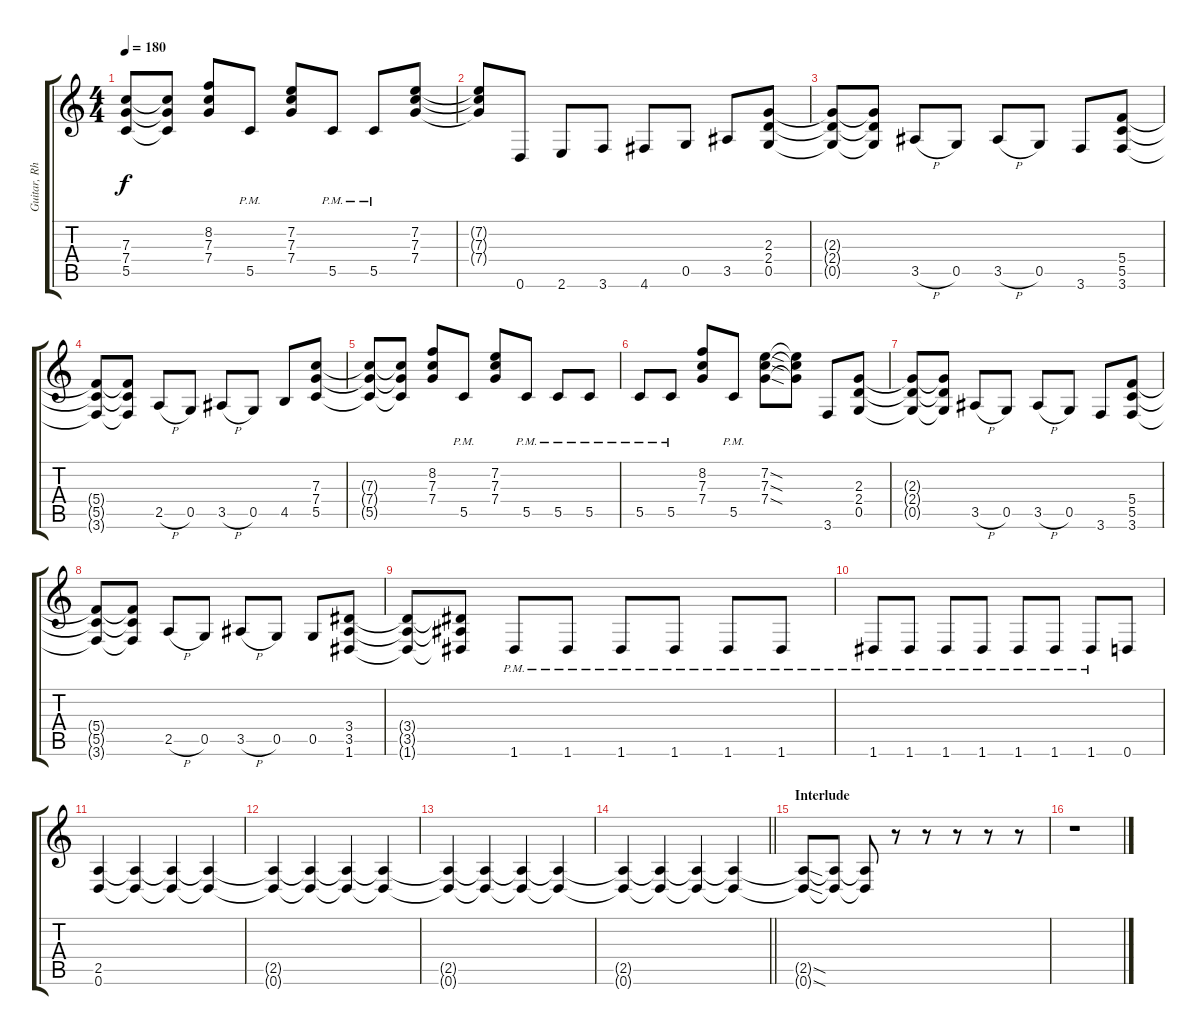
\track ("Guitar, Rhythm 1" "Guitar, Rh") {instrument overdrivenguitar}
\staff {score tabs}
\tuning (D4 A3 F3 C3 G2 D2) {hide}
\ts (4 4)
\tempo 180
\clef g2
\ks c
(7.3{t} 7.4{t} 5.5{t}).8{dy f} (7.3{t} 7.4{t} 5.5{t}).8 (8.2 7.3 7.4).8 5.5{pm}.8 (7.2 7.3 7.4).8 5.5{pm}.8 5.5{pm}.8 (7.2 7.3 7.4).8 |
(7.2{t} 7.3{t} 7.4{t}).8 0.6.8 2.6.8 3.6.8 4.6.8 0.5.8 3.5.8 (2.3 2.4 0.5).8 |
(2.3{t} 2.4{t} 0.5{t}).8 (2.3{t} 2.4{t} 0.5{t}).8 3.5{h}.8 0.5.8 3.5{h}.8 0.5.8 3.6.8 (5.4 5.5 3.6).8 |
(5.4{t} 5.5{t} 3.6{t}).8 (5.4{t} 5.5{t} 3.6{t}).8 2.5{h}.8 0.5.8 3.5{h}.8 0.5.8 4.5.8 (7.3 7.4 5.5).8 |
(7.3{t} 7.4{t} 5.5{t}).8 (7.3{t} 7.4{t} 5.5{t}).8 (8.2 7.3 7.4).8 5.5{pm}.8 (7.2 7.3 7.4).8 5.5{pm}.8 5.5{pm}.8 5.5{pm}.8 |
5.5{pm}.8 5.5{pm}.8 (8.2 7.3 7.4).8 5.5{pm}.8 (7.2{sod} 7.3{sod} 7.4{sod}).8 (7.2{t} 7.3{t} 7.4{t}).8 3.6.8 (2.3 2.4 0.5).8 |
(2.3{t} 2.4{t} 0.5{t}).8 (2.3{t} 2.4{t} 0.5{t}).8 3.5{h}.8 0.5.8 3.5{h}.8 0.5.8 3.6.8 (5.4 5.5 3.6).8 |
(5.4{t} 5.5{t} 3.6{t}).8 (5.4{t} 5.5{t} 3.6{t}).8 2.5{h}.8 0.5.8 3.5{h}.8 0.5.8 0.5.8 (3.4 3.5 1.6).8 |
(3.4{t} 3.5{t} 1.6{t}).8 (3.4{t} 3.5{t} 1.6{t}).8 1.6{pm}.8 1.6{pm}.8 1.6{pm}.8 1.6{pm}.8 1.6{pm}.8 1.6{pm}.8 |
1.6{pm}.8 1.6{pm}.8 1.6{pm}.8 1.6{pm}.8 1.6{pm}.8 1.6{pm}.8 1.6{pm}.8 0.6.8 |
(2.5 0.6).4 (2.5{t} 0.6{t}).4 (2.5{t} 0.6{t}).4 (2.5{t} 0.6{t}).4 |
(2.5{t} 0.6{t}).4 (2.5{t} 0.6{t}).4 (2.5{t} 0.6{t}).4 (2.5{t} 0.6{t}).4 |
(2.5{t} 0.6{t}).4 (2.5{t} 0.6{t}).4 (2.5{t} 0.6{t}).4 (2.5{t} 0.6{t}).4 |
\barLineRight lightlight
(2.5{t} 0.6{t}).4 (2.5{t} 0.6{t}).4 (2.5{t} 0.6{t}).4 (2.5{t} 0.6{t}).4 |
\section ("" "Interlude")
(2.5{sod t} 0.6{sod t}).8 (2.5{t} 0.6{t}).8 (2.5{t} 0.6{t}).8 r.8 r.8 r.8 r.8 r.8 |
r.1
